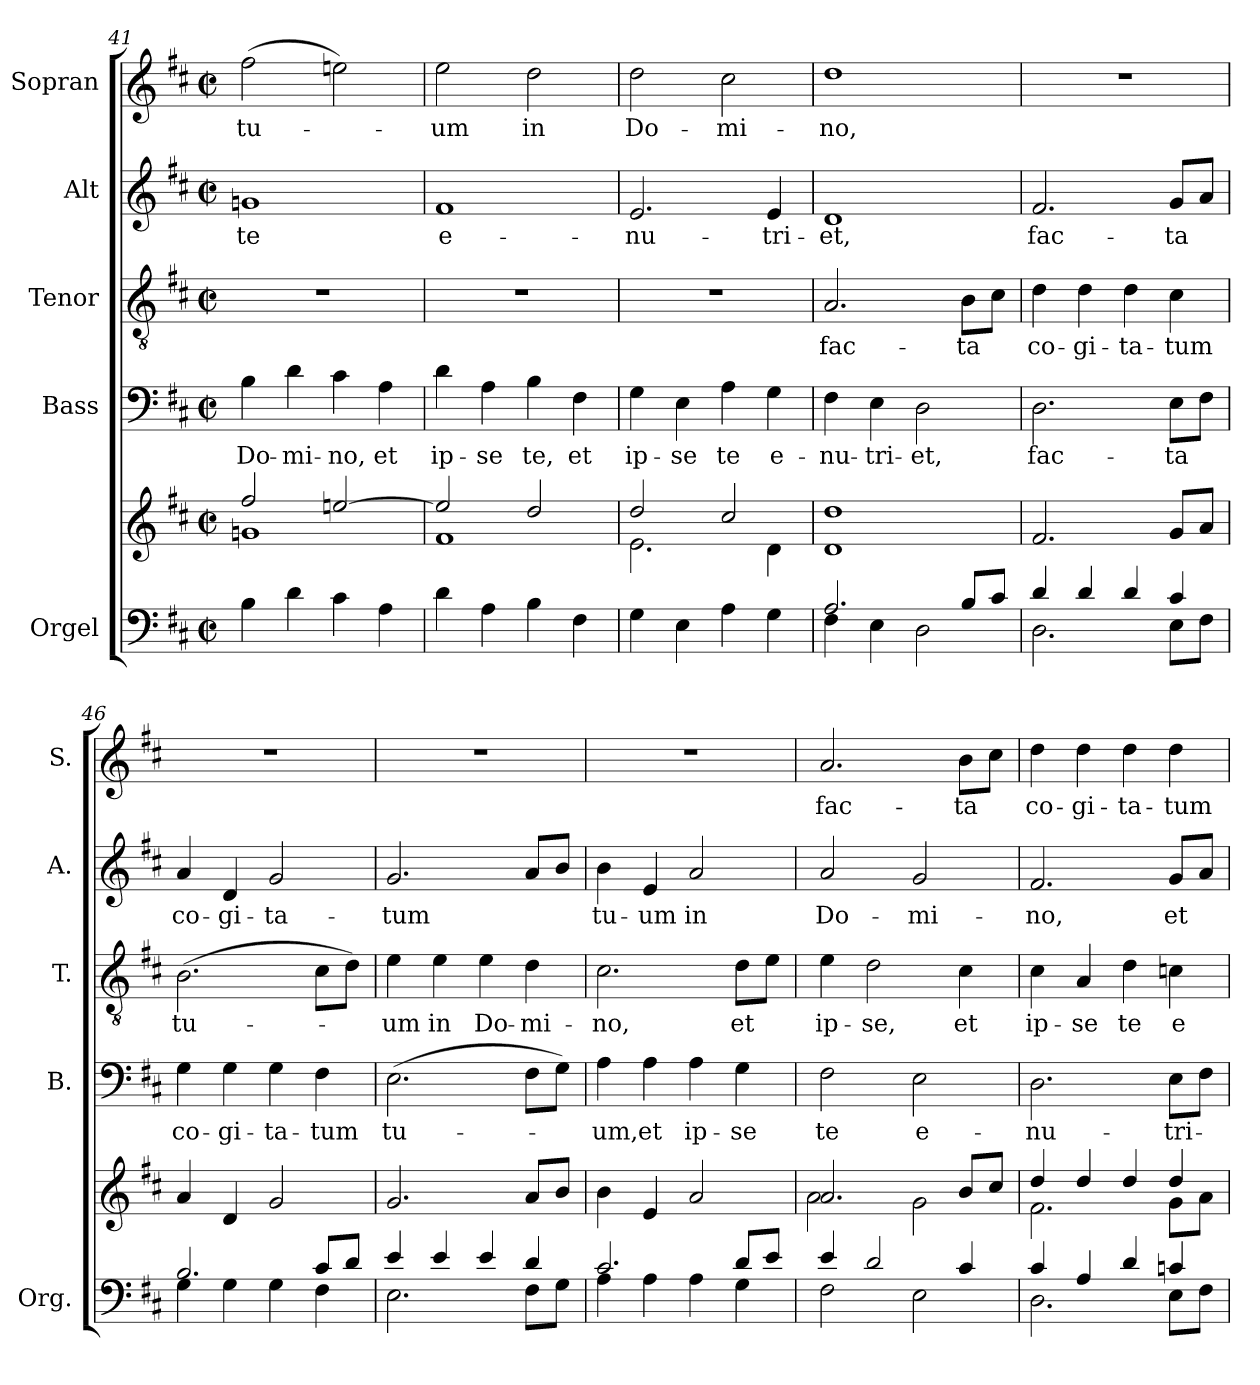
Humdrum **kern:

**kern	**kern	**kern	**text	**kern	**text	**kern	**text	**kern	**text
*part5	*part5	*part4	*part4	*part3	*part3	*part2	*part2	*part1	*part1
*staff6	*staff5	*staff4	*staff4	*staff3	*staff3	*staff2	*staff2	*staff1	*staff1
*I"Orgel	*	*I"Bass	*	*I"Tenor	*	*I"Alt	*	*I"Sopran	*
*I'Org.	*	*I'B.	*	*I'T.	*	*I'A.	*	*I'S.	*
*clefF4	*clefG2	*clefF4	*	*clefGv2	*	*clefG2	*	*clefG2	*
*k[f#c#]	*k[f#c#]	*k[f#c#]	*	*k[f#c#]	*	*k[f#c#]	*	*k[f#c#]	*
*D:	*D:	*D:	*	*D:	*	*D:	*	*D:	*
*M2/2	*M2/2	*M2/2	*	*M2/2	*	*M2/2	*	*M2/2	*
*met(c|)	*met(c|)	*met(c|)	*	*met(c|)	*	*met(c|)	*	*met(c|)	*
=41	=41	=41	=41	=41	=41	=41	=41	=41	=41
*	*^	*	*	*	*	*	*	*	*
!	!	!	!	!LO:LY:b	!	!	!	!LO:LY:b	!	!LO:LY:b
4B\	2ff#/	1gn	4B\	Do-	1r	.	1gn	te	(>2ff#\	tu-
!	!	!	!	!LO:LY:b	!	!	!	!	!	!
4d\	.	.	4d\	-mi-	.	.	.	.	.	.
!	!	!	!	!LO:LY:b	!	!	!	!	!	!
4c#\	[>2een/	.	4c#\	-no,	.	.	.	.	2een\)	.
!	!	!	!	!LO:LY:b	!	!	!	!	!	!
4A\	.	.	4A\	et	.	.	.	.	.	.
=42	=42	=42	=42	=42	=42	=42	=42	=42	=42	=42
!	!	!	!	!LO:LY:b	!	!	!	!LO:LY:b	!	!LO:LY:b
4d\	2ee/]	1f#	4d\	ip-	1r	.	1f#	e-	2ee\	-um
!	!	!	!	!LO:LY:b	!	!	!	!	!	!
4A\	.	.	4A\	-se	.	.	.	.	.	.
!	!	!	!	!LO:LY:b	!	!	!	!	!	!LO:LY:b
4B\	2dd/	.	4B\	te,	.	.	.	.	2dd\	in
!	!	!	!	!LO:LY:b	!	!	!	!	!	!
4F#\	.	.	4F#\	et	.	.	.	.	.	.
!!LO:PB:g=z
=43	=43	=43	=43	=43	=43	=43	=43	=43	=43	=43
!	!	!	!	!LO:LY:b	!	!	!	!LO:LY:b	!	!LO:LY:b
4G\	2dd/	2.e\	4G\	ip-	1r	.	2.e/	-nu-	2dd\	Do-
!	!	!	!	!LO:LY:b	!	!	!	!	!	!
4E\	.	.	4E\	-se	.	.	.	.	.	.
!	!	!	!	!LO:LY:b	!	!	!	!	!	!LO:LY:b
4A\	2cc#/	.	4A\	te	.	.	.	.	2cc#\	-mi-
!	!	!	!	!LO:LY:b	!	!	!	!LO:LY:b	!	!
4G\	.	4d\	4G\	e-	.	.	4e/	-tri-	.	.
=44	=44	=44	=44	=44	=44	=44	=44	=44	=44	=44
*^	*	*	*	*	*	*	*	*	*	*
!	!	!	!	!	!LO:LY:b	!	!LO:LY:b	!	!LO:LY:b	!	!LO:LY:b
2.A/	4F#\	1dd	1d	4F#\	-nu-	2.A/	fac-	1d	-et,	1dd	-no,
!	!	!	!	!	!LO:LY:b	!	!	!	!	!	!
.	4E\	.	.	4E\	-tri-	.	.	.	.	.	.
!	!	!	!	!	!LO:LY:b	!	!	!	!	!	!
.	2D\	.	.	2D\	-et,	.	.	.	.	.	.
!	!	!	!	!	!	!	!LO:LY:b	!	!	!	!
8B/L	.	.	.	.	.	8B\L	-ta	.	.	.	.
8c#/J	.	.	.	.	.	8c#\J	.	.	.	.	.
*	*	*v	*v	*	*	*	*	*	*	*	*
=45	=45	=45	=45	=45	=45	=45	=45	=45	=45	=45
!	!	!	!	!LO:LY:b	!	!LO:LY:b	!	!LO:LY:b	!	!
4d/	2.D\	2.f#/	2.D\	fac-	4d\	co-	2.f#/	fac-	1r	.
!	!	!	!	!	!	!LO:LY:b	!	!	!	!
4d/	.	.	.	.	4d\	-gi-	.	.	.	.
!	!	!	!	!	!	!LO:LY:b	!	!	!	!
4d/	.	.	.	.	4d\	-ta-	.	.	.	.
!	!	!	!	!LO:LY:b	!	!LO:LY:b	!	!LO:LY:b	!	!
4c#/	8E\L	8g/L	8E\L	-ta	4c#\	-tum	8g/L	-ta	.	.
.	8F#\J	8a/J	8F#\J	.	.	.	8a/J	.	.	.
=46	=46	=46	=46	=46	=46	=46	=46	=46	=46	=46
!	!	!	!	!LO:LY:b	!	!LO:LY:b	!	!LO:LY:b	!	!
2.B/	4G\	4a/	4G\	co-	(>2.B\	tu-	4a/	co-	1r	.
!	!	!	!	!LO:LY:b	!	!	!	!LO:LY:b	!	!
.	4G\	4d/	4G\	-gi-	.	.	4d/	-gi-	.	.
!	!	!	!	!LO:LY:b	!	!	!	!LO:LY:b	!	!
.	4G\	2g/	4G\	-ta-	.	.	2g/	-ta-	.	.
!	!	!	!	!LO:LY:b	!	!	!	!	!	!
8c#/L	4F#\	.	4F#\	-tum	8c#\L	.	.	.	.	.
8d/J	.	.	.	.	8d\J)	.	.	.	.	.
=47	=47	=47	=47	=47	=47	=47	=47	=47	=47	=47
!	!	!	!	!LO:LY:b	!	!LO:LY:b	!	!LO:LY:b	!	!
4e/	2.E\	2.g/	(>2.E\	tu-	4e\	-um	2.g/	-tum	1r	.
!	!	!	!	!	!	!LO:LY:b	!	!	!	!
4e/	.	.	.	.	4e\	in	.	.	.	.
!	!	!	!	!	!	!LO:LY:b	!	!	!	!
4e/	.	.	.	.	4e\	Do-	.	.	.	.
!	!	!	!	!	!	!LO:LY:b	!	!	!	!
4d/	8F#\L	8a/L	8F#\L	.	4d\	-mi-	8a/L	.	.	.
.	8G\J	8b/J	8G\J)	.	.	.	8b/J	.	.	.
=48	=48	=48	=48	=48	=48	=48	=48	=48	=48	=48
!	!	!	!	!LO:LY:b	!	!LO:LY:b	!	!LO:LY:b	!	!
2.c#/	4A\	4b\	4A\	-um,	2.c#\	-no,	4b\	tu-	1r	.
!	!	!	!	!LO:LY:b	!	!	!	!LO:LY:b	!	!
.	4A\	4e/	4A\	et	.	.	4e/	-um	.	.
!	!	!	!	!LO:LY:b	!	!	!	!LO:LY:b	!	!
.	4A\	2a/	4A\	ip-	.	.	2a/	in	.	.
!	!	!	!	!LO:LY:b	!	!LO:LY:b	!	!	!	!
8d/L	4G\	.	4G\	-se	8d\L	et	.	.	.	.
8e/J	.	.	.	.	8e\J	.	.	.	.	.
=49	=49	=49	=49	=49	=49	=49	=49	=49	=49	=49
*	*	*^	*	*	*	*	*	*	*	*
!	!	!	!	!	!LO:LY:b	!	!LO:LY:b	!	!LO:LY:b	!	!LO:LY:b
4e/	2F#\	2.a/	2a\	2F#\	te	4e\	ip-	2a/	Do-	2.a/	fac-
!	!	!	!	!	!	!	!LO:LY:b	!	!	!	!
2d/	.	.	.	.	.	2d\	-se,	.	.	.	.
!	!	!	!	!	!LO:LY:b	!	!	!	!LO:LY:b	!	!
.	2E\	.	2g\	2E\	e-	.	.	2g/	-mi-	.	.
!	!	!	!	!	!	!	!LO:LY:b	!	!	!	!LO:LY:b
4c#/	.	8b/L	.	.	.	4c#\	et	.	.	8b\L	-ta
.	.	8cc#/J	.	.	.	.	.	.	.	8cc#\J	.
!!LO:LB:g=z
=50	=50	=50	=50	=50	=50	=50	=50	=50	=50	=50	=50
!	!	!	!	!	!LO:LY:b	!	!LO:LY:b	!	!LO:LY:b	!	!LO:LY:b
4c#/	2.D\	4dd/	2.f#\	2.D\	-nu-	4c#\	ip-	2.f#/	-no,	4dd\	co-
!	!	!	!	!	!	!	!LO:LY:b	!	!	!	!LO:LY:b
4A/	.	4dd/	.	.	.	4A/	-se	.	.	4dd\	-gi-
!	!	!	!	!	!	!	!LO:LY:b	!	!	!	!LO:LY:b
4d/	.	4dd/	.	.	.	4d\	te	.	.	4dd\	-ta-
!	!	!	!	!	!LO:LY:b	!	!LO:LY:b	!	!LO:LY:b	!	!LO:LY:b
4cn/	8E\L	4dd/	8g\L	8E\L	-tri-	4cn\	e-	8g/L	et	4dd\	-tum
.	8F#\J	.	8a\J	8F#\J	.	.	.	8a/J	.	.	.
*v	*v	*	*	*	*	*	*	*	*	*	*
*	*v	*v	*	*	*	*	*	*	*	*
=	=	=	=	=	=	=	=	=	=
*-	*-	*-	*-	*-	*-	*-	*-	*-	*-
